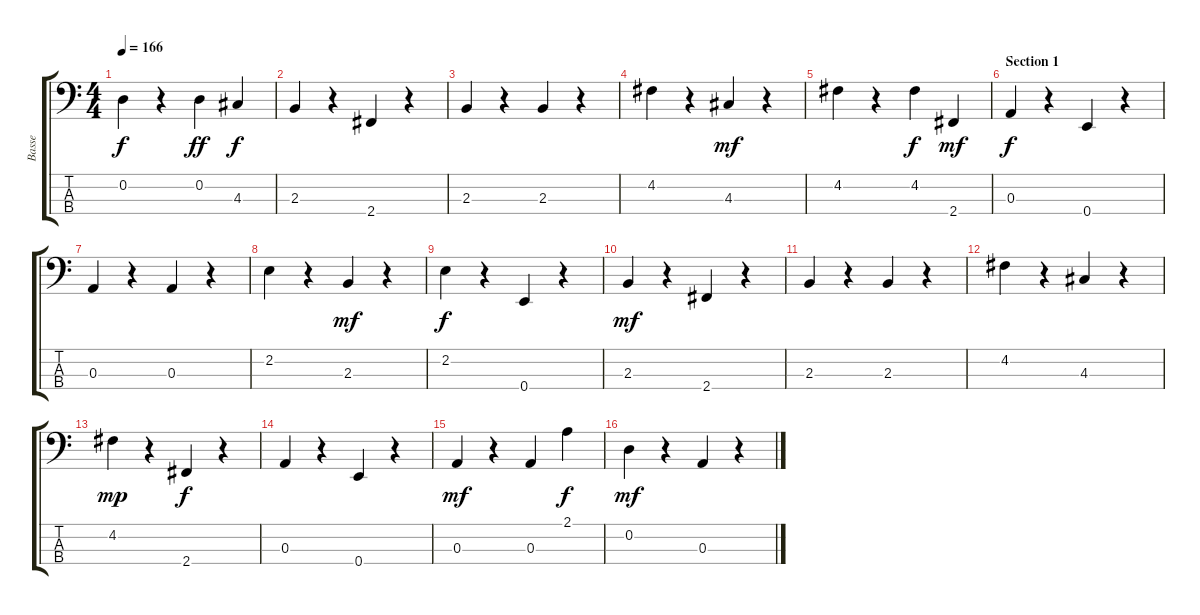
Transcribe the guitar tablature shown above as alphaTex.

\track ("Basse" "Basse") {instrument acousticbass}
\staff {score tabs}
\tuning (G2 D2 A1 E1) {hide}
\ts (4 4)
\tempo 166
\clef f4
\ks c
0.2.4{dy f} r.4 0.2.4{dy ff} 4.3.4{dy f} |
2.3.4 r.4 2.4.4 r.4 |
2.3.4 r.4 2.3.4 r.4 |
4.2.4 r.4 4.3.4{dy mf} r.4 |
4.2.4 r.4 4.2.4{dy f} 2.4.4{dy mf} |
\section ("" "Section 1")
0.3.4{dy f} r.4 0.4.4 r.4 |
0.3.4 r.4 0.3.4 r.4 |
2.2.4 r.4 2.3.4{dy mf} r.4 |
2.2.4{dy f} r.4 0.4.4 r.4 |
2.3.4{dy mf} r.4 2.4.4 r.4 |
2.3.4 r.4 2.3.4 r.4 |
4.2.4 r.4 4.3.4 r.4 |
4.2.4{dy mp} r.4 2.4.4{dy f} r.4 |
0.3.4 r.4 0.4.4 r.4 |
0.3.4{dy mf} r.4 0.3.4 2.1.4{dy f} |
0.2.4{dy mf} r.4 0.3.4 r.4
